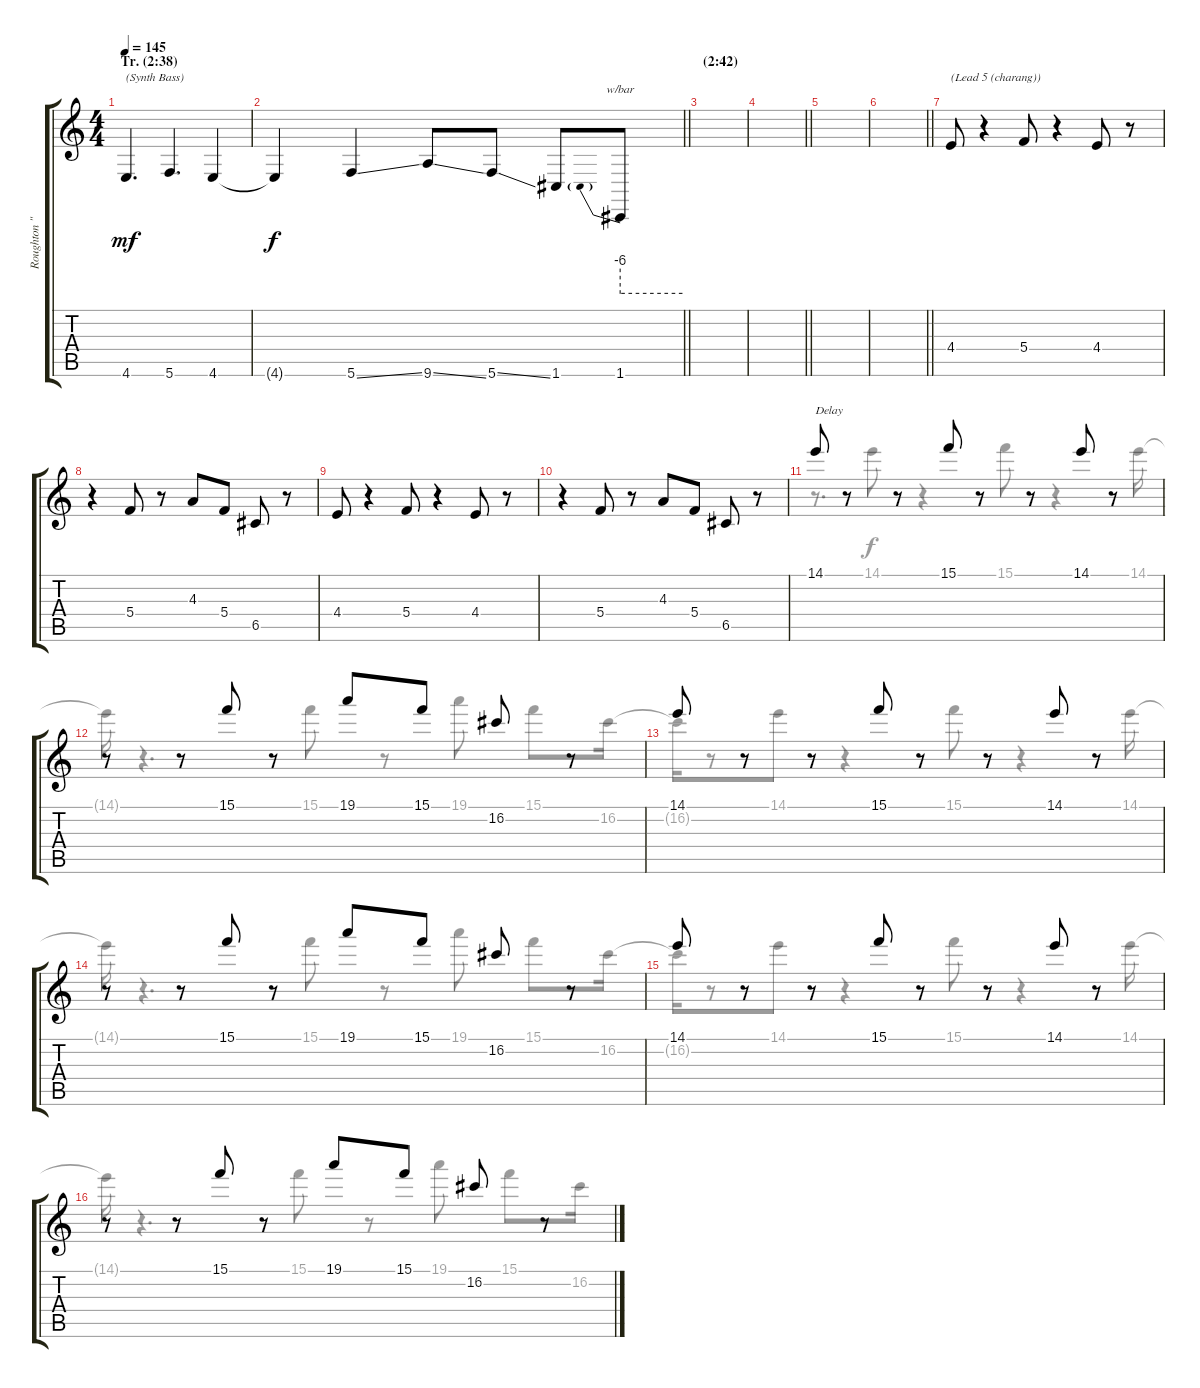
\track ("Roughton \"Rou\" Reynolds [Synth]" "Roughton \"") {instrument guitarharmonics}
\staff {score tabs}
\tuning (D4 A3 F3 C3 G2 C2) {hide}
\voice
\ts (4 4)
\section ("" "Tr. (2:38)")
\tempo 145
\clef g2
\ks c
4.6.4{d txt "(Synth Bass)" dy mf instrument synthbass2} 5.6.4{d} 4.6.4 |
\barLineRight lightlight
4.6{t}.4{dy f} 5.6{ss}.4 9.6{ss}.8 5.6{ss}.8 1.6.8 1.6.8{tbe (predive default 0 -24 60 -24)} |
\section ("" "(2:42)")
|
\barLineRight lightlight
|
|
\barLineRight lightlight
|
4.4.8{txt "(Lead 5 (charang))" instrument lead5charang} r.4 5.4.8 r.4 4.4.8 r.8 |
r.4 5.4.8 r.8 4.3.8 5.4.8 6.5.8 r.8 |
4.4.8 r.4 5.4.8 r.4 4.4.8 r.8 |
r.4 5.4.8 r.8 4.3.8 5.4.8 6.5.8 r.8 |
14.1.8{txt "Delay"} r.8 r.8 15.1.8 r.8 r.8 14.1.8 r.8 |
r.8 r.8 15.1.8 r.8 19.1.8 15.1.8 16.2.8 r.8 |
14.1.8 r.8 r.8 15.1.8 r.8 r.8 14.1.8 r.8 |
r.8 r.8 15.1.8 r.8 19.1.8 15.1.8 16.2.8 r.8 |
14.1.8 r.8 r.8 15.1.8 r.8 r.8 14.1.8 r.8 |
r.8 r.8 15.1.8 r.8 19.1.8 15.1.8 16.2.8 r.8
\voice
\clef g2
\ottava regular
\simile none
\ks c
|
\barLineRight lightlight
|
|
\barLineRight lightlight
|
|
\barLineRight lightlight
|
|
|
|
|
r.8{d} 14.1.8 r.4 15.1.8 r.4 14.1.16 |
14.1{t}.16 r.4{d} 15.1.8 r.8 19.1.8 15.1.8 16.2.16 |
16.2{t}.16 r.8 14.1.8 r.4 15.1.8 r.4 14.1.16 |
14.1{t}.16 r.4{d} 15.1.8 r.8 19.1.8 15.1.8 16.2.16 |
16.2{t}.16 r.8 14.1.8 r.4 15.1.8 r.4 14.1.16 |
14.1{t}.16 r.4{d} 15.1.8 r.8 19.1.8 15.1.8 16.2.16
